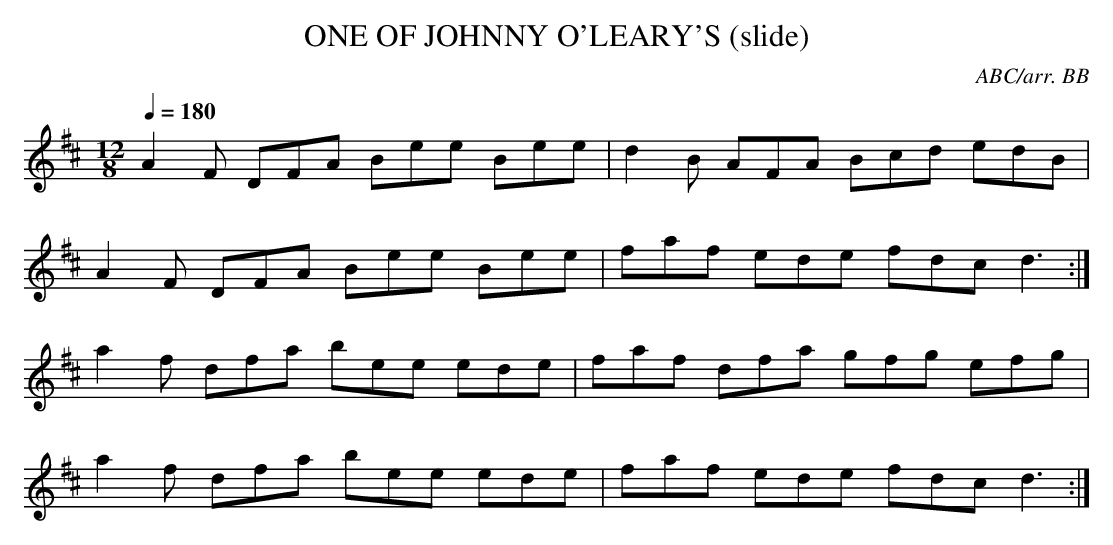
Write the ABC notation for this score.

X:1
T:ONE OF JOHNNY O'LEARY'S (slide)
C:ABC/arr. BB
M:12/8
Q:1/4=180
L:1/8
K:D
A2F DFA Bee Bee|d2B AFA Bcd edB|
A2F DFA Bee Bee|faf ede fdc d3 :|
a2f dfa bee ede|faf dfa gfg efg|
a2f dfa bee ede|faf ede fdc d3 :|
